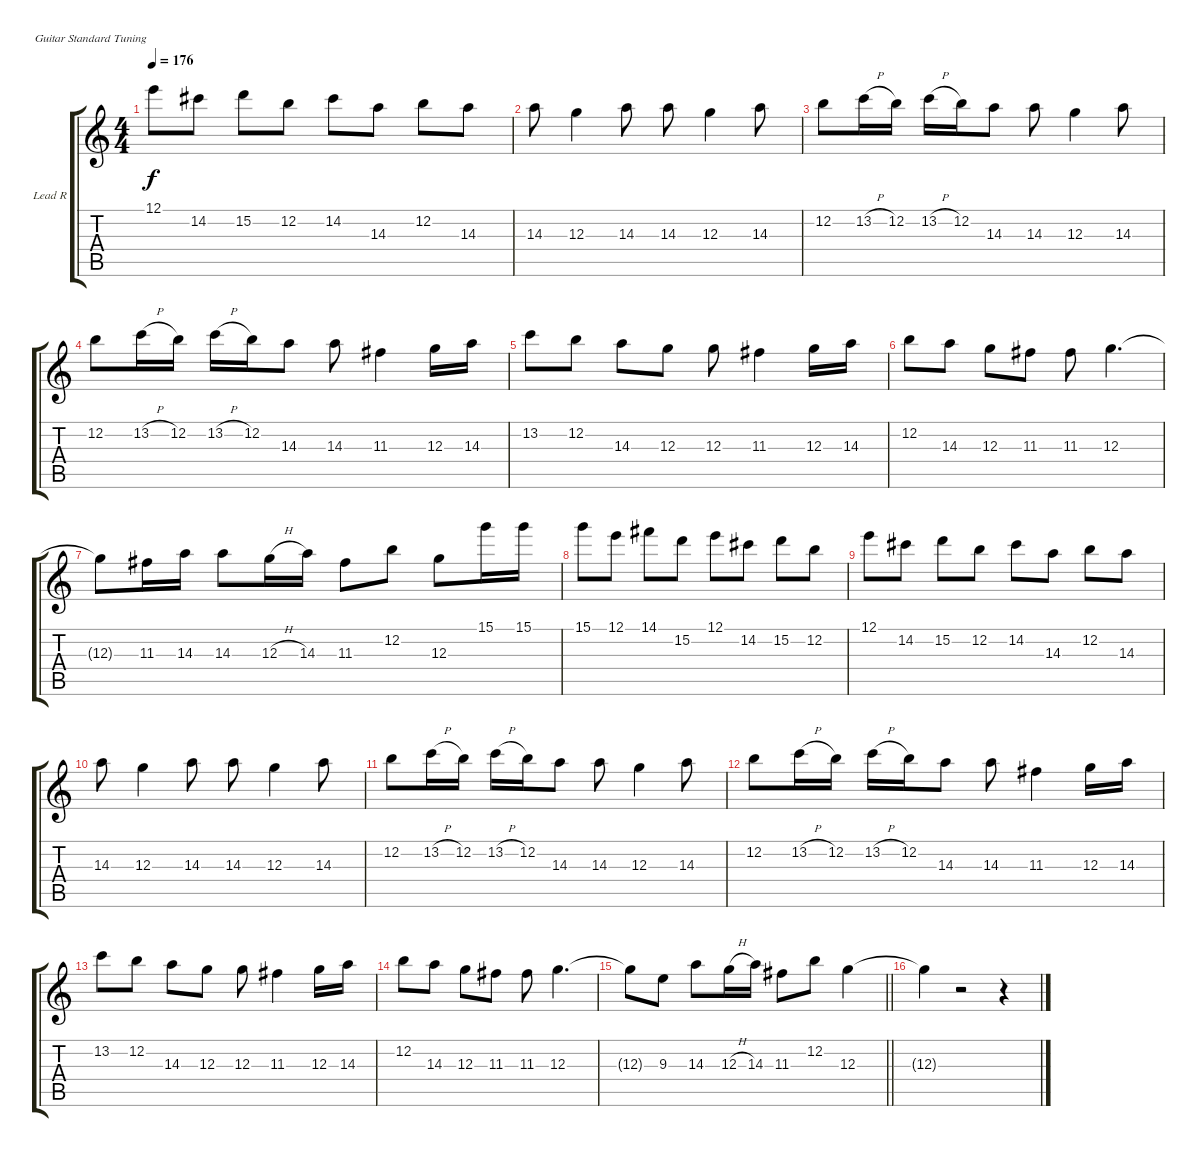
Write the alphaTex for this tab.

\bracketExtendMode groupsimilarinstruments
\firstSystemTrackNameOrientation horizontal
\otherSystemsTrackNameOrientation horizontal
\track ("Guitar Lead Right" "Lead R") {instrument overdrivenguitar}
\staff {score tabs}
\tuning (E4 B3 G3 D3 A2 E2)
\ts (4 4)
\tempo 176
\clef g2
\ks c
12.1.8{dy f} 14.2.8 15.2.8 12.2.8 14.2.8 14.3.8 12.2.8 14.3.8 |
14.3.8 12.3.4 14.3.8 14.3.8 12.3.4 14.3.8 |
12.2.8 13.2{h}.16 12.2.16 13.2{h}.16 12.2.16 14.3.8 14.3.8 12.3.4 14.3.8 |
12.2.8 13.2{h}.16 12.2.16 13.2{h}.16 12.2.16 14.3.8 14.3.8 11.3.4 12.3.16 14.3.16 |
13.2.8 12.2.8 14.3.8 12.3.8 12.3.8 11.3.4 12.3.16 14.3.16 |
12.2.8 14.3.8 12.3.8 11.3.8 11.3.8 12.3.4{d} |
12.3{t}.8 11.3.16 14.3.16 14.3.8 12.3{h}.16 14.3.16 11.3.8 12.2.8 12.3.8 15.1.16 15.1.16 |
15.1.8 12.1.8 14.1.8 15.2.8 12.1.8 14.2.8 15.2.8 12.2.8 |
12.1.8 14.2.8 15.2.8 12.2.8 14.2.8 14.3.8 12.2.8 14.3.8 |
14.3.8 12.3.4 14.3.8 14.3.8 12.3.4 14.3.8 |
12.2.8 13.2{h}.16 12.2.16 13.2{h}.16 12.2.16 14.3.8 14.3.8 12.3.4 14.3.8 |
12.2.8 13.2{h}.16 12.2.16 13.2{h}.16 12.2.16 14.3.8 14.3.8 11.3.4 12.3.16 14.3.16 |
13.2.8 12.2.8 14.3.8 12.3.8 12.3.8 11.3.4 12.3.16 14.3.16 |
12.2.8 14.3.8 12.3.8 11.3.8 11.3.8 12.3.4{d} |
\barLineRight lightlight
12.3{t}.8 9.3.8 14.3.8 12.3{h}.16 14.3.16 11.3.8 12.2.8 12.3.4 |
12.3{t}.4 r.2 r.4
